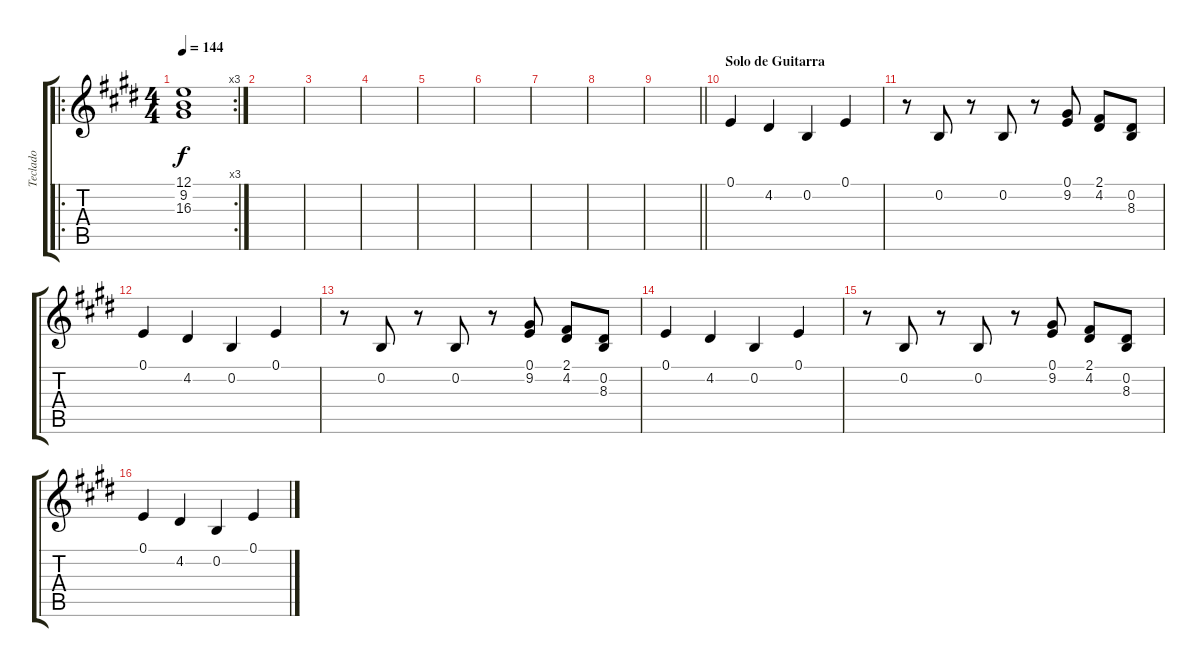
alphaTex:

\track ("Teclado" "Teclado") {instrument electricpiano2}
\staff {score tabs}
\tuning (E4 B3 G3 D3 A2 E2) {hide}
\ro
\rc 3
\ts (4 4)
\tempo 144
\clef g2
\ks e
(12.1{t} 9.2{t} 16.3{t}).1{dy f} |
|
|
|
|
|
|
|
\barLineRight lightlight
|
\section ("" "Solo de Guitarra")
0.1.4 4.2.4 0.2.4 0.1.4 |
r.8 0.2.8 r.8 0.2.8 r.8 (0.1 9.2).8 (2.1 4.2).8 (0.2 8.3).8 |
0.1.4 4.2.4 0.2.4 0.1.4 |
r.8 0.2.8 r.8 0.2.8 r.8 (0.1 9.2).8 (2.1 4.2).8 (0.2 8.3).8 |
0.1.4 4.2.4 0.2.4 0.1.4 |
r.8 0.2.8 r.8 0.2.8 r.8 (0.1 9.2).8 (2.1 4.2).8 (0.2 8.3).8 |
0.1.4 4.2.4 0.2.4 0.1.4
